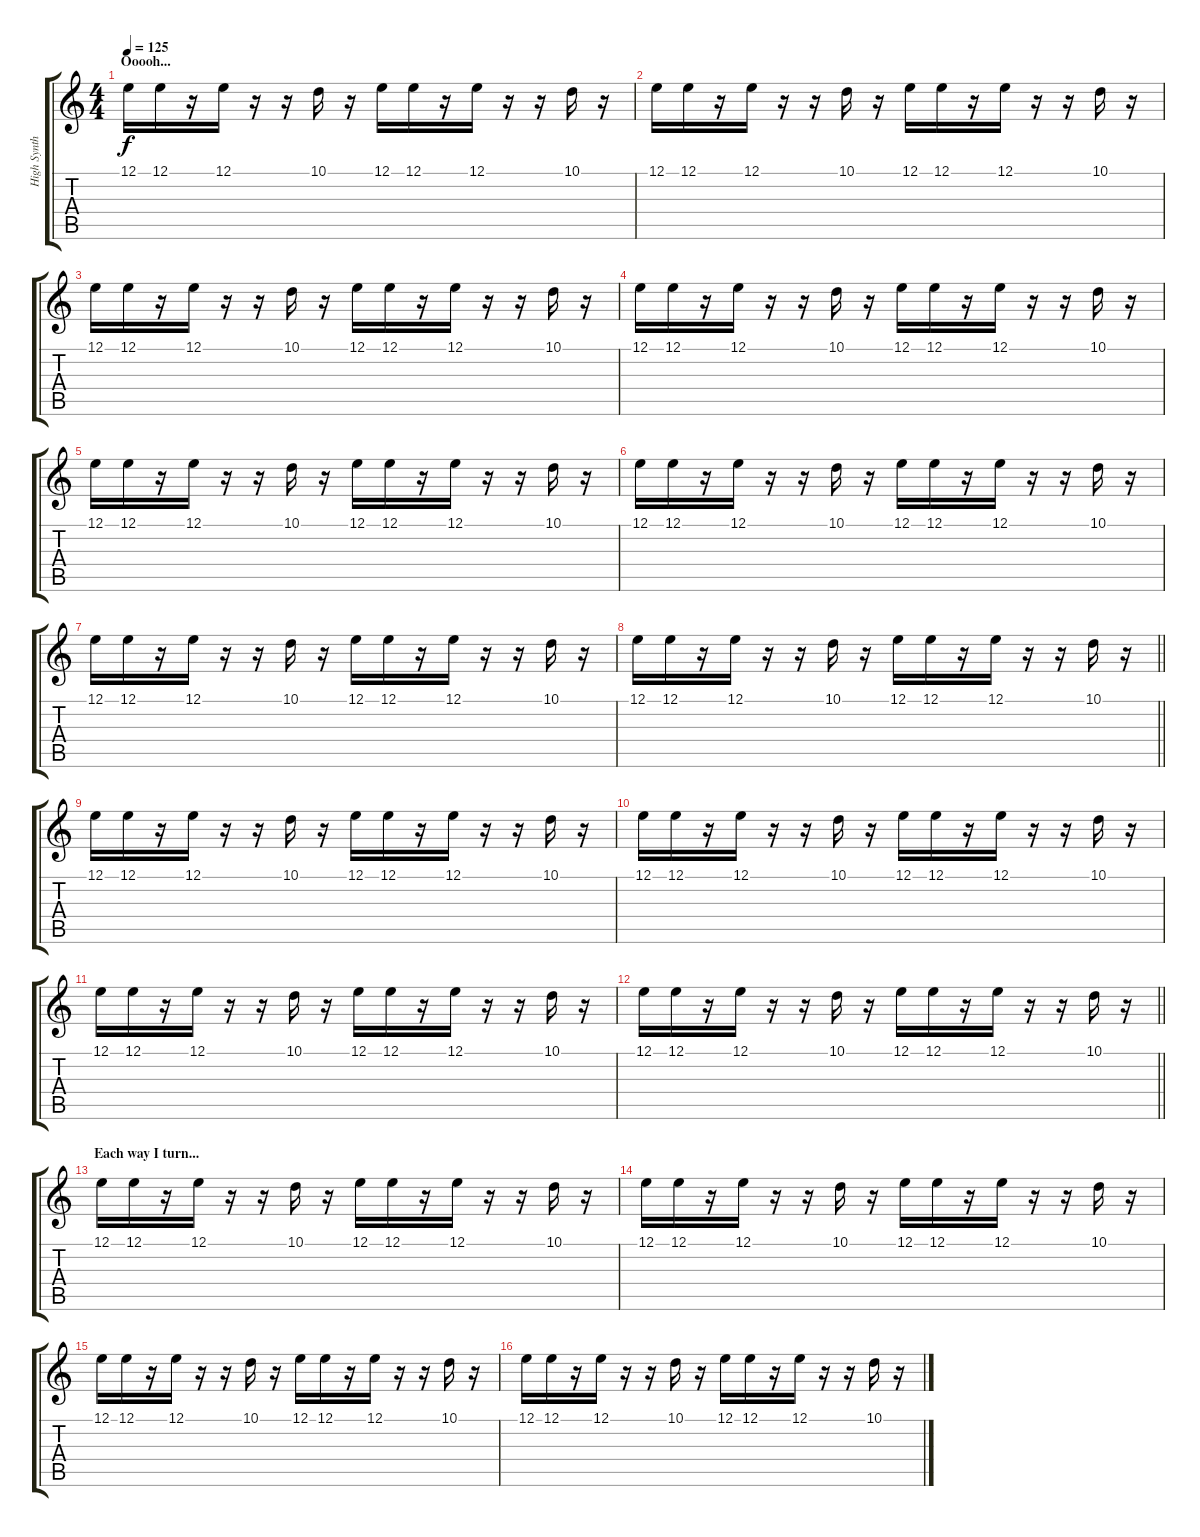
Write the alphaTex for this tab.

\track ("High Synth (Gillian)" "High Synth") {instrument lead8bassandlead}
\staff {score tabs}
\tuning (E4 B3 G3 D3 A2 E2) {hide}
\ts (4 4)
\section ("" "Ooooh...")
\tempo 125
\clef g2
\ks c
12.1.16{dy f} 12.1.16 r.16 12.1.16 r.16 r.16 10.1.16 r.16 12.1.16 12.1.16 r.16 12.1.16 r.16 r.16 10.1.16 r.16 |
12.1.16 12.1.16 r.16 12.1.16 r.16 r.16 10.1.16 r.16 12.1.16 12.1.16 r.16 12.1.16 r.16 r.16 10.1.16 r.16 |
12.1.16 12.1.16 r.16 12.1.16 r.16 r.16 10.1.16 r.16 12.1.16 12.1.16 r.16 12.1.16 r.16 r.16 10.1.16 r.16 |
12.1.16 12.1.16 r.16 12.1.16 r.16 r.16 10.1.16 r.16 12.1.16 12.1.16 r.16 12.1.16 r.16 r.16 10.1.16 r.16 |
12.1.16 12.1.16 r.16 12.1.16 r.16 r.16 10.1.16 r.16 12.1.16 12.1.16 r.16 12.1.16 r.16 r.16 10.1.16 r.16 |
12.1.16 12.1.16 r.16 12.1.16 r.16 r.16 10.1.16 r.16 12.1.16 12.1.16 r.16 12.1.16 r.16 r.16 10.1.16 r.16 |
12.1.16 12.1.16 r.16 12.1.16 r.16 r.16 10.1.16 r.16 12.1.16 12.1.16 r.16 12.1.16 r.16 r.16 10.1.16 r.16 |
\barLineRight lightlight
12.1.16 12.1.16 r.16 12.1.16 r.16 r.16 10.1.16 r.16 12.1.16 12.1.16 r.16 12.1.16 r.16 r.16 10.1.16 r.16 |
12.1.16 12.1.16 r.16 12.1.16 r.16 r.16 10.1.16 r.16 12.1.16 12.1.16 r.16 12.1.16 r.16 r.16 10.1.16 r.16 |
12.1.16 12.1.16 r.16 12.1.16 r.16 r.16 10.1.16 r.16 12.1.16 12.1.16 r.16 12.1.16 r.16 r.16 10.1.16 r.16 |
12.1.16 12.1.16 r.16 12.1.16 r.16 r.16 10.1.16 r.16 12.1.16 12.1.16 r.16 12.1.16 r.16 r.16 10.1.16 r.16 |
\barLineRight lightlight
12.1.16 12.1.16 r.16 12.1.16 r.16 r.16 10.1.16 r.16 12.1.16 12.1.16 r.16 12.1.16 r.16 r.16 10.1.16 r.16 |
\section ("" "Each way I turn...")
12.1.16 12.1.16 r.16 12.1.16 r.16 r.16 10.1.16 r.16 12.1.16 12.1.16 r.16 12.1.16 r.16 r.16 10.1.16 r.16 |
12.1.16 12.1.16 r.16 12.1.16 r.16 r.16 10.1.16 r.16 12.1.16 12.1.16 r.16 12.1.16 r.16 r.16 10.1.16 r.16 |
12.1.16 12.1.16 r.16 12.1.16 r.16 r.16 10.1.16 r.16 12.1.16 12.1.16 r.16 12.1.16 r.16 r.16 10.1.16 r.16 |
12.1.16 12.1.16 r.16 12.1.16 r.16 r.16 10.1.16 r.16 12.1.16 12.1.16 r.16 12.1.16 r.16 r.16 10.1.16 r.16
